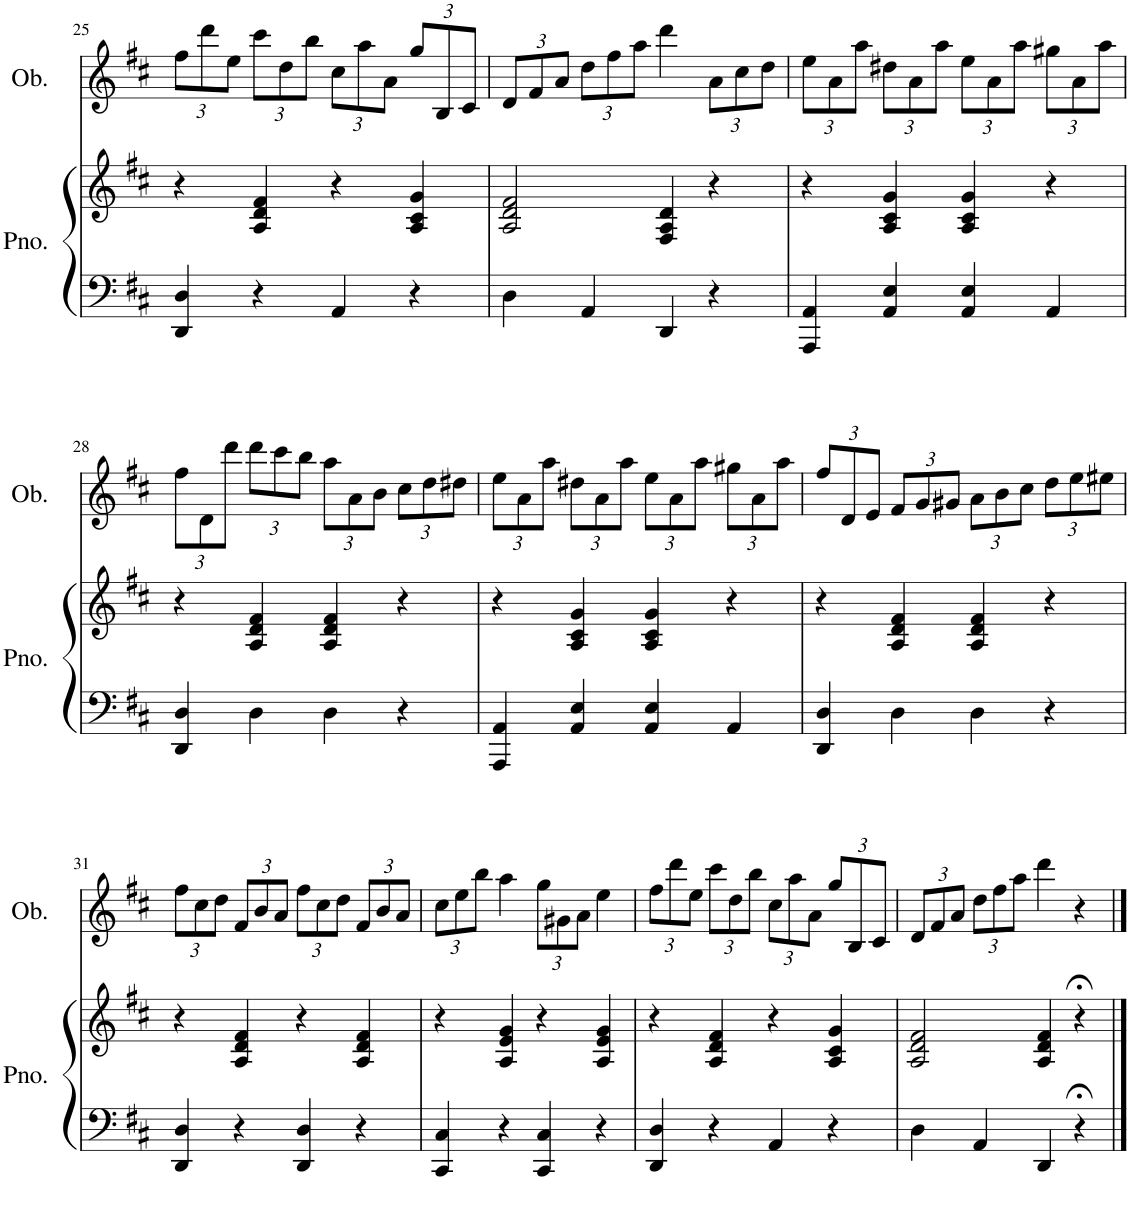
**kern	**kern	**kern
*part2	*part2	*part1
*staff3	*staff2	*staff1
*I"Grand Piano	*	*I"Oboe
*I'Pno.	*	*I'Ob.
!!LO:PB:g=z
*clefF4	*clefG2	*clefG2
*k[f#c#]	*k[f#c#]	*k[f#c#]
*M4/4	*M4/4	*M4/4
*	*	*Xbrackettup
=25	=25	=25
4DD/ 4D/	4r	12ff#\L
.	.	12ddd\
.	.	12ee\J
4r	4A/ 4d/ 4f#/	12ccc#\L
.	.	12dd\
.	.	12bb\J
4AA/	4r	12cc#\L
.	.	12aa\
.	.	12a\J
4r	4A/ 4c#/ 4g/	12gg/L
.	.	12B/
.	.	12c#/J
=26	=26	=26
4D\	2A/ 2d/ 2f#/	12d/L
.	.	12f#/
.	.	12a/J
4AA/	.	12dd\L
.	.	12ff#\
.	.	12aa\J
4DD/	4F#/ 4A/ 4d/	4ddd\
4r	4r	12a\L
.	.	12cc#\
.	.	12dd\J
=27	=27	=27
4AAA/ 4AA/	4r	12ee\L
.	.	12a\
.	.	12aa\J
4AA/ 4E/	4A/ 4c#/ 4g/	12dd#X\L
.	.	12a\
.	.	12aa\J
4AA/ 4E/	4A/ 4c#/ 4g/	12ee\L
.	.	12a\
.	.	12aa\J
4AA/	4r	12gg#X\L
.	.	12a\
.	.	12aa\J
!!LO:LB:g=z
=28	=28	=28
4DD/ 4D/	4r	12ff#\L
.	.	12d\
.	.	12ddd\J
4D\	4A/ 4d/ 4f#/	12ddd\L
.	.	12ccc#\
.	.	12bb\J
4D\	4A/ 4d/ 4f#/	12aa\L
.	.	12a\
.	.	12b\J
4r	4r	12cc#\L
.	.	12dd\
.	.	12dd#X\J
=29	=29	=29
4AAA/ 4AA/	4r	12ee\L
.	.	12a\
.	.	12aa\J
4AA/ 4E/	4A/ 4c#/ 4g/	12dd#X\L
.	.	12a\
.	.	12aa\J
4AA/ 4E/	4A/ 4c#/ 4g/	12ee\L
.	.	12a\
.	.	12aa\J
4AA/	4r	12gg#X\L
.	.	12a\
.	.	12aa\J
=30	=30	=30
4DD/ 4D/	4r	12ff#/L
.	.	12d/
.	.	12e/J
4D\	4A/ 4d/ 4f#/	12f#/L
.	.	12g/
.	.	12g#X/J
4D\	4A/ 4d/ 4f#/	12a\L
.	.	12b\
.	.	12cc#\J
4r	4r	12dd\L
.	.	12ee\
.	.	12ee#X\J
!!LO:LB:g=z
=31	=31	=31
4DD/ 4D/	4r	12ff#\L
.	.	12cc#\
.	.	12dd\J
4r	4A/ 4d/ 4f#/	12f#/L
.	.	12b/
.	.	12a/J
4DD/ 4D/	4r	12ff#\L
.	.	12cc#\
.	.	12dd\J
4r	4A/ 4d/ 4f#/	12f#/L
.	.	12b/
.	.	12a/J
=32	=32	=32
4CC#/ 4C#/	4r	12cc#\L
.	.	12ee\
.	.	12bb\J
4r	4A/ 4e/ 4g/	4aa\
4CC#/ 4C#/	4r	12gg\L
.	.	12g#X\
.	.	12a\J
4r	4A/ 4e/ 4g/	4ee\
=33	=33	=33
4DD/ 4D/	4r	12ff#\L
.	.	12ddd\
.	.	12ee\J
4r	4A/ 4d/ 4f#/	12ccc#\L
.	.	12dd\
.	.	12bb\J
4AA/	4r	12cc#\L
.	.	12aa\
.	.	12a\J
4r	4A/ 4c#/ 4g/	12gg/L
.	.	12B/
.	.	12c#/J
=34	=34	=34
4D\	2A/ 2d/ 2f#/	12d/L
.	.	12f#/
.	.	12a/J
4AA/	.	12dd\L
.	.	12ff#\
.	.	12aa\J
4DD/	4A/ 4d/ 4f#/	4ddd\
4r;<	4r;<	4r
==	==	==
*-	*-	*-
